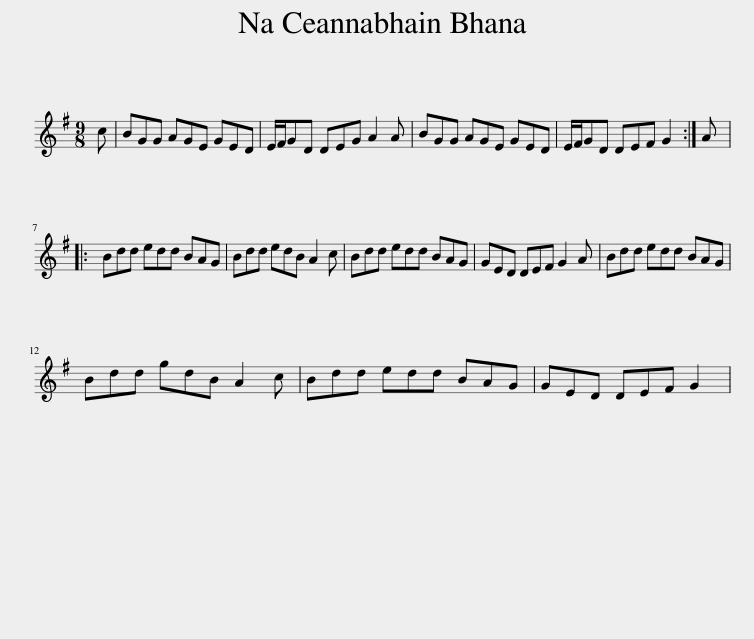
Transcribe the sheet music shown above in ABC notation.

X:1
L:1/8
M:9/8
I:linebreak $
K:G
V:1 treble
V:1
 c | BGG AGE GED | E/F/GD DEG A2 A | BGG AGE GED | E/F/GD DEF G2 :| %5
 A |:$ Bdd edd BAG | Bdd edB A2 c | Bdd edd BAG | GED DEF G2 A | %10
 Bdd edd BAG |$ Bdd gdB A2 c | Bdd edd BAG | GED DEF G2 | %14
